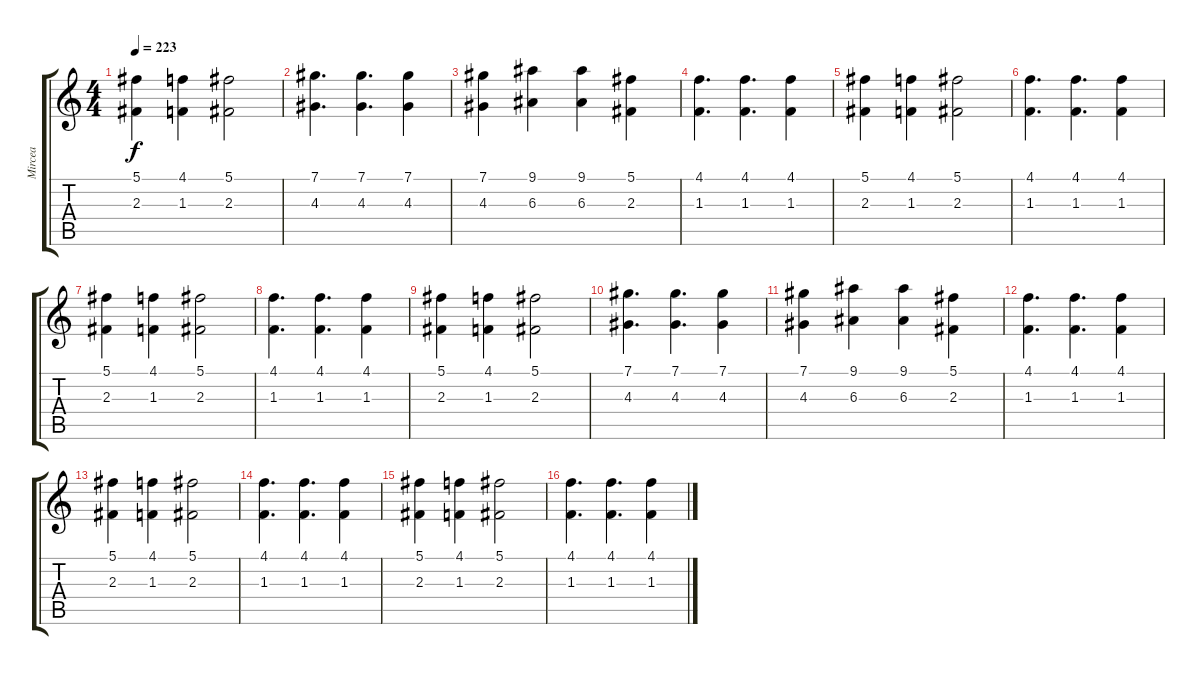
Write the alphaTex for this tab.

\track ("Mircea" "Mircea") {instrument distortionguitar}
\staff {score tabs}
\tuning (Db4 Ab3 E3 B2 Gb2 B1) {hide}
\ts (4 4)
\tempo 223
\clef g2
\ks c
(5.1 2.3).4{dy f} (4.1 1.3).4 (5.1 2.3).2 |
(7.1 4.3).4{d} (7.1 4.3).4{d} (7.1 4.3).4 |
(7.1 4.3).4 (9.1 6.3).4 (9.1 6.3).4 (5.1 2.3).4 |
(4.1 1.3).4{d volume 14 balance 8} (4.1 1.3).4{d} (4.1 1.3).4 |
(5.1 2.3).4 (4.1 1.3).4 (5.1 2.3).2 |
(4.1 1.3).4{d} (4.1 1.3).4{d} (4.1 1.3).4 |
(5.1 2.3).4 (4.1 1.3).4 (5.1 2.3).2 |
(4.1 1.3).4{d volume 12} (4.1 1.3).4{d} (4.1 1.3).4 |
(5.1 2.3).4 (4.1 1.3).4 (5.1 2.3).2 |
(7.1 4.3).4{d} (7.1 4.3).4{d} (7.1 4.3).4 |
(7.1 4.3).4 (9.1 6.3).4 (9.1 6.3).4 (5.1 2.3).4 |
(4.1 1.3).4{d volume 10 balance 8} (4.1 1.3).4{d} (4.1 1.3).4 |
(5.1 2.3).4 (4.1 1.3).4 (5.1 2.3).2 |
(4.1 1.3).4{d} (4.1 1.3).4{d} (4.1 1.3).4 |
(5.1 2.3).4 (4.1 1.3).4 (5.1 2.3).2 |
(4.1 1.3).4{d volume 8} (4.1 1.3).4{d} (4.1 1.3).4
